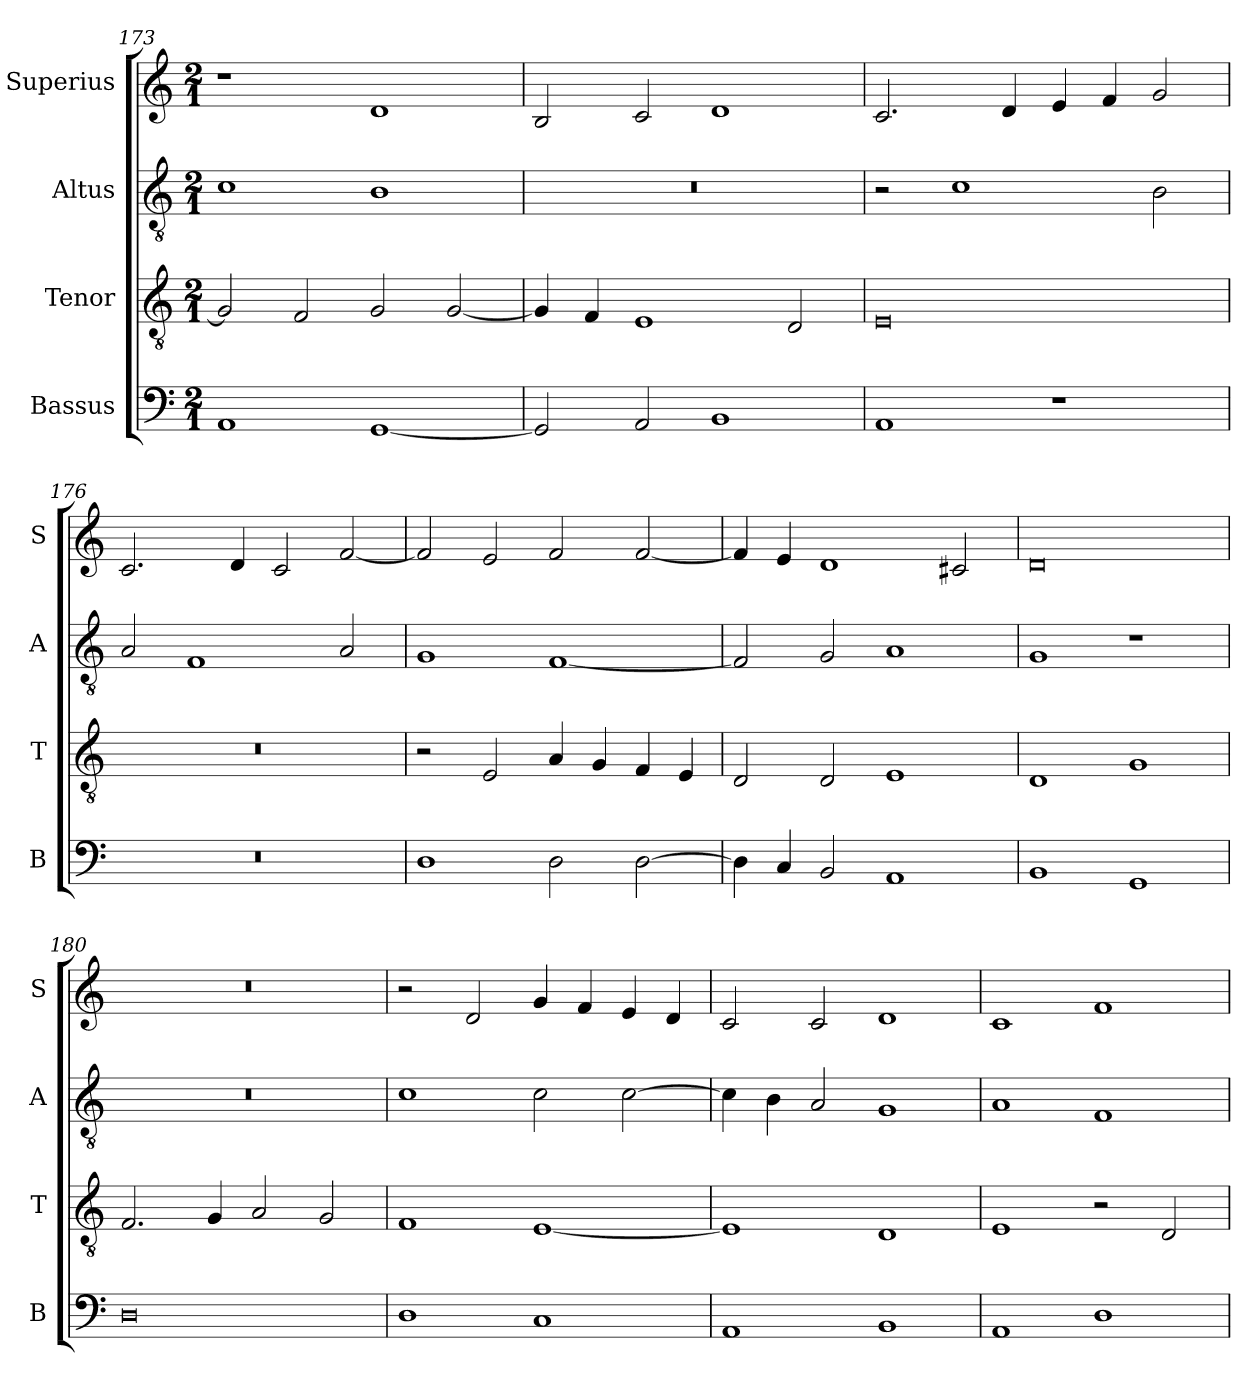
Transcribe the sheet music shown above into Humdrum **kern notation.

**kern	**kern	**kern	**kern
*part4	*part3	*part2	*part1
*staff4	*staff3	*staff2	*staff1
*I"Bassus	*I"Tenor	*I"Altus	*I"Superius
*I'B	*I'T	*I'A	*I'S
*clefF4	*clefGv2	*clefGv2	*clefG2
*k[]	*k[]	*k[]	*k[]
*C:	*C:	*C:	*C:
*M2/1	*M2/1	*M2/1	*M2/1
=173	=173	=173	=173
1AA	2G]	1c	1r
.	2F	.	.
[1GG	2G	1B	1d
.	[2G	.	.
=174	=174	=174	=174
2GG]	4G]	0r	2B
.	4F	.	.
2AA	1E	.	2c
1BB	.	.	1d
.	2D	.	.
=175	=175	=175	=175
1AA	0E	2r	2.c
.	.	1c	.
.	.	.	4d
1r	.	.	4e
.	.	.	4f
.	.	2B	2g
=176	=176	=176	=176
0r	0r	2A	2.c
.	.	1F	.
.	.	.	4d
.	.	.	2c
.	.	2A	[2f
=177	=177	=177	=177
1D	2r	1G	2f]
.	2E	.	2e
2D	4A	[1F	2f
.	4G	.	.
[2D	4F	.	[2f
.	4E	.	.
=178	=178	=178	=178
4D]	2D	2F]	4f]
4C	.	.	4e
2BB	2D	2G	1d
1AA	1E	1A	.
.	.	.	2c#X
=179	=179	=179	=179
1BB	1D	1G	0d
1GG	1G	1r	.
=180	=180	=180	=180
0D	2.F	0r	0r
.	4G	.	.
.	2A	.	.
.	2G	.	.
=181	=181	=181	=181
1D	1F	1c	2r
.	.	.	2d
1C	[1E	2c	4g
.	.	.	4f
.	.	[2c	4e
.	.	.	4d
=182	=182	=182	=182
1AA	1E]	4c]	2c
.	.	4B	.
.	.	2A	2c
1BB	1D	1G	1d
=183	=183	=183	=183
1AA	1E	1A	1c
1D	2r	1F	1f
.	2D	.	.
=	=	=	=
*-	*-	*-	*-
